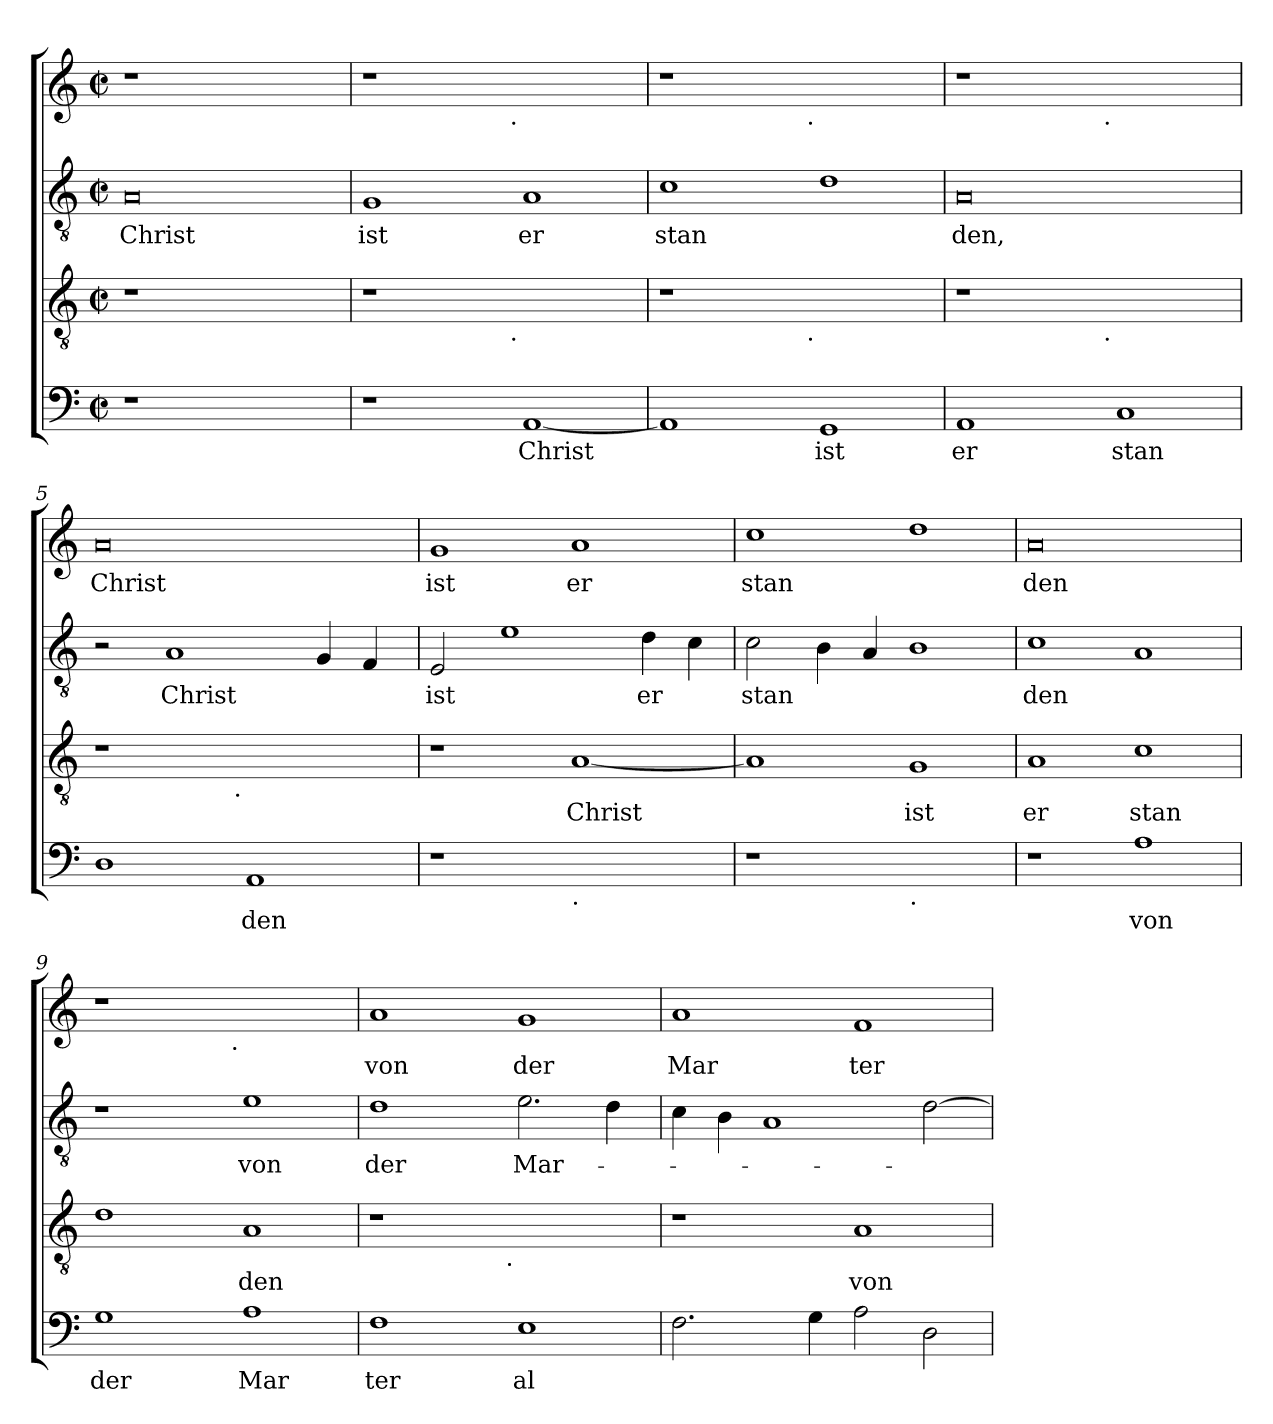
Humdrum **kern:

**kern	**text	**kern	**text	**kern	**text	**kern	**text
*part4	*part4	*part3	*part3	*part2	*part2	*part1	*part1
*staff4	*staff4	*staff3	*staff3	*staff2	*staff2	*staff1	*staff1
*clefF4	*	*clefGv2	*	*clefGv2	*	*clefG2	*
*k[]	*	*k[]	*	*k[]	*	*k[]	*
*C:	*	*C:	*	*C:	*	*C:	*
*M2/2	*	*M2/2	*	*M2/2	*	*M2/2	*
*met(c|)	*	*met(c|)	*	*met(c|)	*	*met(c|)	*
=1	=1	=1	=1	=1	=1	=1	=1
!	!	!	!	!	!LO:LY:b	!	!
1r	.	1r	.	0A	Christ	1r	.
1ryy	.	1ryy	.	.	.	1ryy	.
=2	=2	=2	=2	=2	=2	=2	=2
!	!	!	!	!	!LO:LY:b	!	!
*	*	*^	*	*	*	*^	*
1r	.	1r	2ryy	.	1G	ist	1r	2ryy	.
.	.	.	4...ryy	.	.	.	.	4...ryy	.
!	!	!	!	!	!	!	!	!LO:TX:b:t=.	!
!	!	!	!LO:TX:b:t=.	!	!	!	!	!	!
.	.	.	1ryy	.	.	.	.	1ryy	.
!	!LO:LY:b	!	!	!	!	!LO:LY:b	!	!	!
[<1AA	Christ	1ryy	.	.	1A	er	1ryy	.	.
.	.	.	32ryy	.	.	.	.	32ryy	.
=3	=3	=3	=3	=3	=3	=3	=3	=3	=3
!	!	!	!	!	!	!LO:LY:b	!	!	!
1AA]	.	1r	2ryy	.	1c	stan	1r	2ryy	.
.	.	.	4...ryy	.	.	.	.	4...ryy	.
!	!	!	!	!	!	!	!	!LO:TX:b:t=.	!
!	!	!	!LO:TX:b:t=.	!	!	!	!	!	!
.	.	.	1ryy	.	.	.	.	1ryy	.
!	!LO:LY:b	!	!	!	!	!	!	!	!
1GG	ist	1ryy	.	.	1d	.	1ryy	.	.
.	.	.	32ryy	.	.	.	.	32ryy	.
=4	=4	=4	=4	=4	=4	=4	=4	=4	=4
!	!LO:LY:b	!	!	!	!	!LO:LY:b	!	!	!
1AA	er	1r	2ryy	.	0A	den,	1r	2ryy	.
.	.	.	4...ryy	.	.	.	.	4...ryy	.
!	!	!	!	!	!	!	!	!LO:TX:b:t=.	!
!	!	!	!LO:TX:b:t=.	!	!	!	!	!	!
.	.	.	1ryy	.	.	.	.	1ryy	.
!	!LO:LY:b	!	!	!	!	!	!	!	!
1C	stan	1ryy	.	.	.	.	1ryy	.	.
.	.	.	32ryy	.	.	.	.	32ryy	.
=5	=5	=5	=5	=5	=5	=5	=5	=5	=5
!	!	!	!	!	!	!	!	!	!LO:LY:b
*	*	*	*	*	*	*	*v	*v	*
1D	.	1r	2ryy	.	2r	.	0a<	Christ
!	!	!	!	!	!	!LO:LY:b	!	!
.	.	.	4...ryy	.	1A	Christ	.	.
!	!	!	!LO:TX:b:t=.	!	!	!	!	!
.	.	.	1ryy	.	.	.	.	.
!	!LO:LY:b	!	!	!	!	!	!	!
1AA	den	1ryy	.	.	.	.	.	.
.	.	.	.	.	4G/	.	.	.
.	.	.	.	.	4F/	.	.	.
.	.	.	32ryy	.	.	.	.	.
=6	=6	=6	=6	=6	=6	=6	=6	=6
!	!	!	!	!	!	!LO:LY:b	!	!LO:LY:b
*	*	*v	*v	*	*	*	*	*
1r	.	1r	.	2E/	ist	1g	ist
.	.	.	.	1e	.	.	.
!LO:TX:b:t=.	!	!	!	!	!	!	!
!	!	!	!LO:LY:b	!	!	!	!LO:LY:b
1ryy	.	[<1A	Christ	.	.	1a	er
!	!	!	!	!	!LO:LY:b	!	!
.	.	.	.	4d\	er	.	.
.	.	.	.	4c\	.	.	.
=7	=7	=7	=7	=7	=7	=7	=7
!	!	!	!	!	!LO:LY:b	!	!LO:LY:b
1r	.	1A]	.	2c\	stan	1cc	stan
.	.	.	.	4B\	.	.	.
.	.	.	.	4A/	.	.	.
!LO:TX:b:t=.	!	!	!	!	!	!	!
!	!	!	!LO:LY:b	!	!	!	!
1ryy	.	1G	ist	1B	.	1dd	.
!!LO:LB:g=z
=8	=8	=8	=8	=8	=8	=8	=8
!	!	!	!LO:LY:b	!	!LO:LY:b	!	!LO:LY:b
1r	.	1A	er	1c	den	0a	den
!	!LO:LY:b	!	!LO:LY:b	!	!	!	!
1A	von	1c	stan	1A	.	.	.
=9	=9	=9	=9	=9	=9	=9	=9
!	!LO:LY:b	!	!	!	!	!	!
*	*	*	*	*	*	*^	*
1G	der	1d	.	1r	.	1r	2ryy	.
.	.	.	.	.	.	.	4...ryy	.
!	!	!	!	!	!	!	!LO:TX:b:t=.	!
.	.	.	.	.	.	.	1ryy	.
!	!LO:LY:b	!	!LO:LY:b	!	!LO:LY:b	!	!	!
1A	Mar	1A	den	1e	von	1ryy	.	.
.	.	.	.	.	.	.	32ryy	.
=10	=10	=10	=10	=10	=10	=10	=10	=10
!	!LO:LY:b	!	!	!	!LO:LY:b	!	!	!LO:LY:b
*	*	*^	*	*	*	*v	*v	*
1F	ter	1r	2ryy	.	1d	der	1a	von
.	.	.	4...ryy	.	.	.	.	.
!	!	!	!LO:TX:b:t=.	!	!	!	!	!
.	.	.	1ryy	.	.	.	.	.
!	!LO:LY:b	!	!	!	!	!LO:LY:b	!	!LO:LY:b
1E	al	1ryy	.	.	2.e\	Mar-	1g	der
.	.	.	.	.	4d\	.	.	.
.	.	.	32ryy	.	.	.	.	.
=11	=11	=11	=11	=11	=11	=11	=11	=11
!	!	!	!	!	!	!	!	!LO:LY:b
*	*	*v	*v	*	*	*	*	*
2.F\	.	1r	.	4c\	.	1a	Mar
.	.	.	.	4B\	.	.	.
.	.	.	.	1A	.	.	.
4G\	.	.	.	.	.	.	.
!	!	!	!LO:LY:b	!	!	!	!LO:LY:b
2A\	.	1A	von	.	.	1f	ter
2D\	.	.	.	[>2d\	.	.	.
=	=	=	=	=	=	=	=
*-	*-	*-	*-	*-	*-	*-	*-
